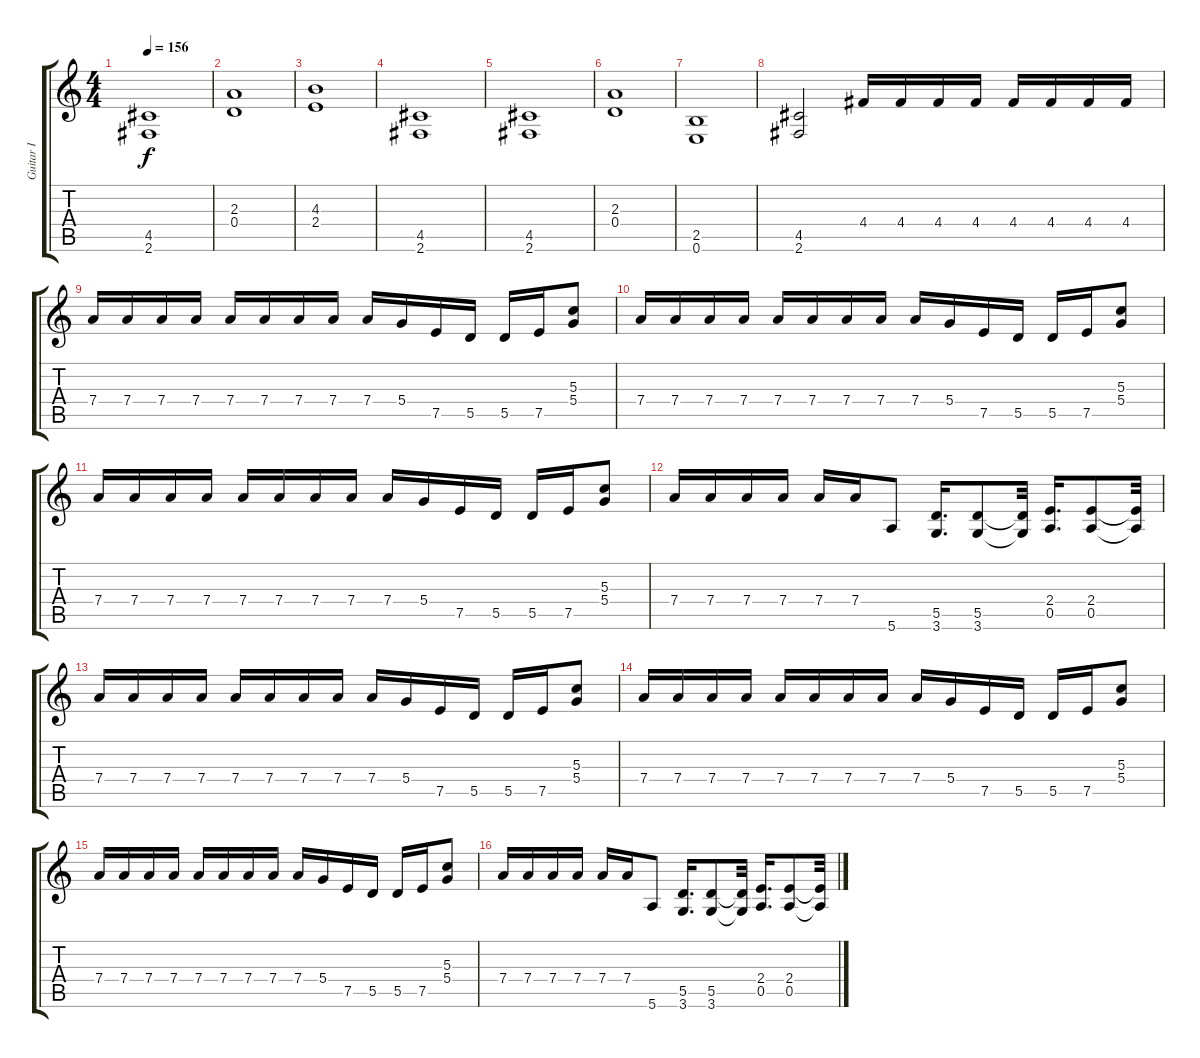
\track ("Guitar I" "Guitar I") {instrument overdrivenguitar}
\staff {score tabs}
\tuning (E4 B3 G3 D3 A2 E2) {hide}
\ts (4 4)
\tempo 156
\clef g2
\ks c
(4.5 2.6).1{dy f} |
(2.3 0.4).1 |
(4.3 2.4).1 |
(4.5 2.6).1 |
(4.5 2.6).1 |
(2.3 0.4).1 |
(2.5 0.6).1 |
(4.5 2.6).2 4.4.16 4.4.16 4.4.16 4.4.16 4.4.16 4.4.16 4.4.16 4.4.16 |
7.4.16 7.4.16 7.4.16 7.4.16 7.4.16 7.4.16 7.4.16 7.4.16 7.4.16 5.4.16 7.5.16 5.5.16 5.5.16 7.5.16 (5.3 5.4).8 |
7.4.16 7.4.16 7.4.16 7.4.16 7.4.16 7.4.16 7.4.16 7.4.16 7.4.16 5.4.16 7.5.16 5.5.16 5.5.16 7.5.16 (5.3 5.4).8 |
7.4.16 7.4.16 7.4.16 7.4.16 7.4.16 7.4.16 7.4.16 7.4.16 7.4.16 5.4.16 7.5.16 5.5.16 5.5.16 7.5.16 (5.3 5.4).8 |
7.4.16 7.4.16 7.4.16 7.4.16 7.4.16 7.4.16 5.6.8 (5.5 3.6).16{d} (5.5 3.6).8 (5.5{t} 3.6{t}).32 (2.4 0.5).16{d} (2.4 0.5).8 (2.4{t} 0.5{t}).32 |
7.4.16 7.4.16 7.4.16 7.4.16 7.4.16 7.4.16 7.4.16 7.4.16 7.4.16 5.4.16 7.5.16 5.5.16 5.5.16 7.5.16 (5.3 5.4).8 |
7.4.16 7.4.16 7.4.16 7.4.16 7.4.16 7.4.16 7.4.16 7.4.16 7.4.16 5.4.16 7.5.16 5.5.16 5.5.16 7.5.16 (5.3 5.4).8 |
7.4.16 7.4.16 7.4.16 7.4.16 7.4.16 7.4.16 7.4.16 7.4.16 7.4.16 5.4.16 7.5.16 5.5.16 5.5.16 7.5.16 (5.3 5.4).8 |
7.4.16 7.4.16 7.4.16 7.4.16 7.4.16 7.4.16 5.6.8 (5.5 3.6).16{d} (5.5 3.6).8 (5.5{t} 3.6{t}).32 (2.4 0.5).16{d} (2.4 0.5).8 (2.4{t} 0.5{t}).32
